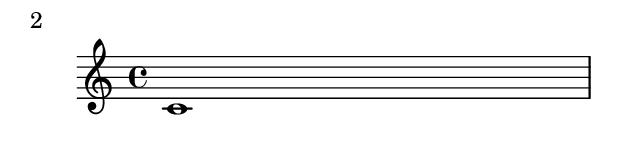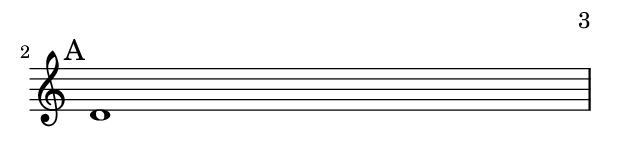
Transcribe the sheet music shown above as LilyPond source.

%% Do not edit this file; it is automatically
%% generated from LSR http://lsr.dsi.unimi.it
%% This file is in the public domain.
\version "2.13.29"

\header {
  lsrtags = "paper-and-layout"

  texidoc = "
A table of contents is included using @code{\\markuplines
\\table-of-contents}.  The TOC items are added with the
@code{\\tocItem} command.

"
  doctitle = "Table of contents"
} % begin verbatim

#(set-default-paper-size "a6")

\book {
  \markuplines \table-of-contents
  \pageBreak
  \tocItem \markup { The first score }
  \score {
    {
      c'1 \pageBreak
      \mark "A" \tocItem \markup { Mark A }
      d'1
    }
  }
  \pageBreak
  \tocItem \markup { The second score }
  \score {
    { e'1 }
    \header { piece = "Second score" }
  }
}
